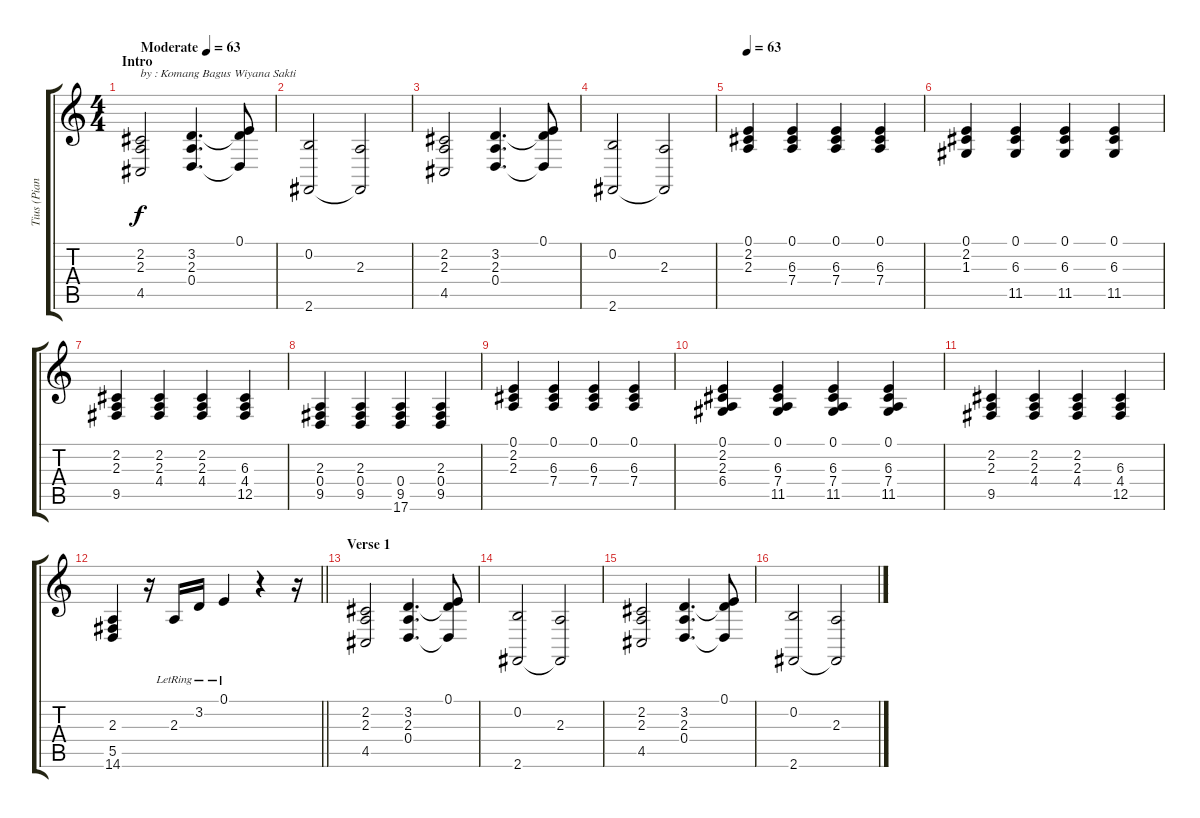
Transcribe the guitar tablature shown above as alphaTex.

\track ("Tius (Piano)" "Tius (Pian") {instrument acousticgrandpiano}
\staff {score tabs}
\tuning (E4 B3 G3 D3 A2 E2) {hide}
\ts (4 4)
\section ("" "Intro")
\tempo (63 "Moderate")
\tempo 60
\tempo (63 "Moderate")
\clef g2
\ks c
(2.2 2.3 4.5).2{txt "by : Komang Bagus Wiyana Sakti" dy f instrument acousticgrandpiano} (3.2 2.3 0.4).4{d} (0.1 3.2{t} 0.4{t}).8 |
(0.2 2.6).2 (2.3 2.6{t}).2 |
(2.2 2.3 4.5).2 (3.2 2.3 0.4).4{d} (0.1 3.2{t} 0.4{t}).8 |
(0.2 2.6).2 (2.3 2.6{t}).2 |
\tempo 63
(0.1 2.2 2.3).4{volume 10} (0.1 6.3 7.4).4 (0.1 6.3 7.4).4 (0.1 6.3 7.4).4 |
(0.1 2.2 1.3).4 (0.1 6.3 11.5).4 (0.1 6.3 11.5).4 (0.1 6.3 11.5).4 |
(2.2 2.3 9.5).4 (2.2 2.3 4.4).4 (2.2 2.3 4.4).4 (6.3 4.4 12.5).4 |
(2.3 0.4 9.5).4 (2.3 0.4 9.5).4 (0.4 9.5 17.6).4 (2.3 0.4 9.5).4 |
(0.1 2.2 2.3).4 (0.1 6.3 7.4).4 (0.1 6.3 7.4).4 (0.1 6.3 7.4).4 |
(0.1 2.2 2.3 6.4).4 (0.1 6.3 7.4 11.5).4 (0.1 6.3 7.4 11.5).4 (0.1 6.3 7.4 11.5).4 |
(2.2 2.3 9.5).4 (2.2 2.3 4.4).4 (2.2 2.3 4.4).4 (6.3 4.4 12.5).4 |
\barLineRight lightlight
(2.3 5.5 14.6).4 r.16 2.3{lr}.16{instrument electricguitarjazz} 3.2{lr}.16 0.1{lr}.4 r.4 r.16 |
\section ("" "Verse 1")
(2.2 2.3 4.5).2{volume 16 instrument acousticgrandpiano} (3.2 2.3 0.4).4{d} (0.1 3.2{t} 0.4{t}).8 |
(0.2 2.6).2 (2.3 2.6{t}).2 |
(2.2 2.3 4.5).2 (3.2 2.3 0.4).4{d} (0.1 3.2{t} 0.4{t}).8 |
(0.2 2.6).2 (2.3 2.6{t}).2
